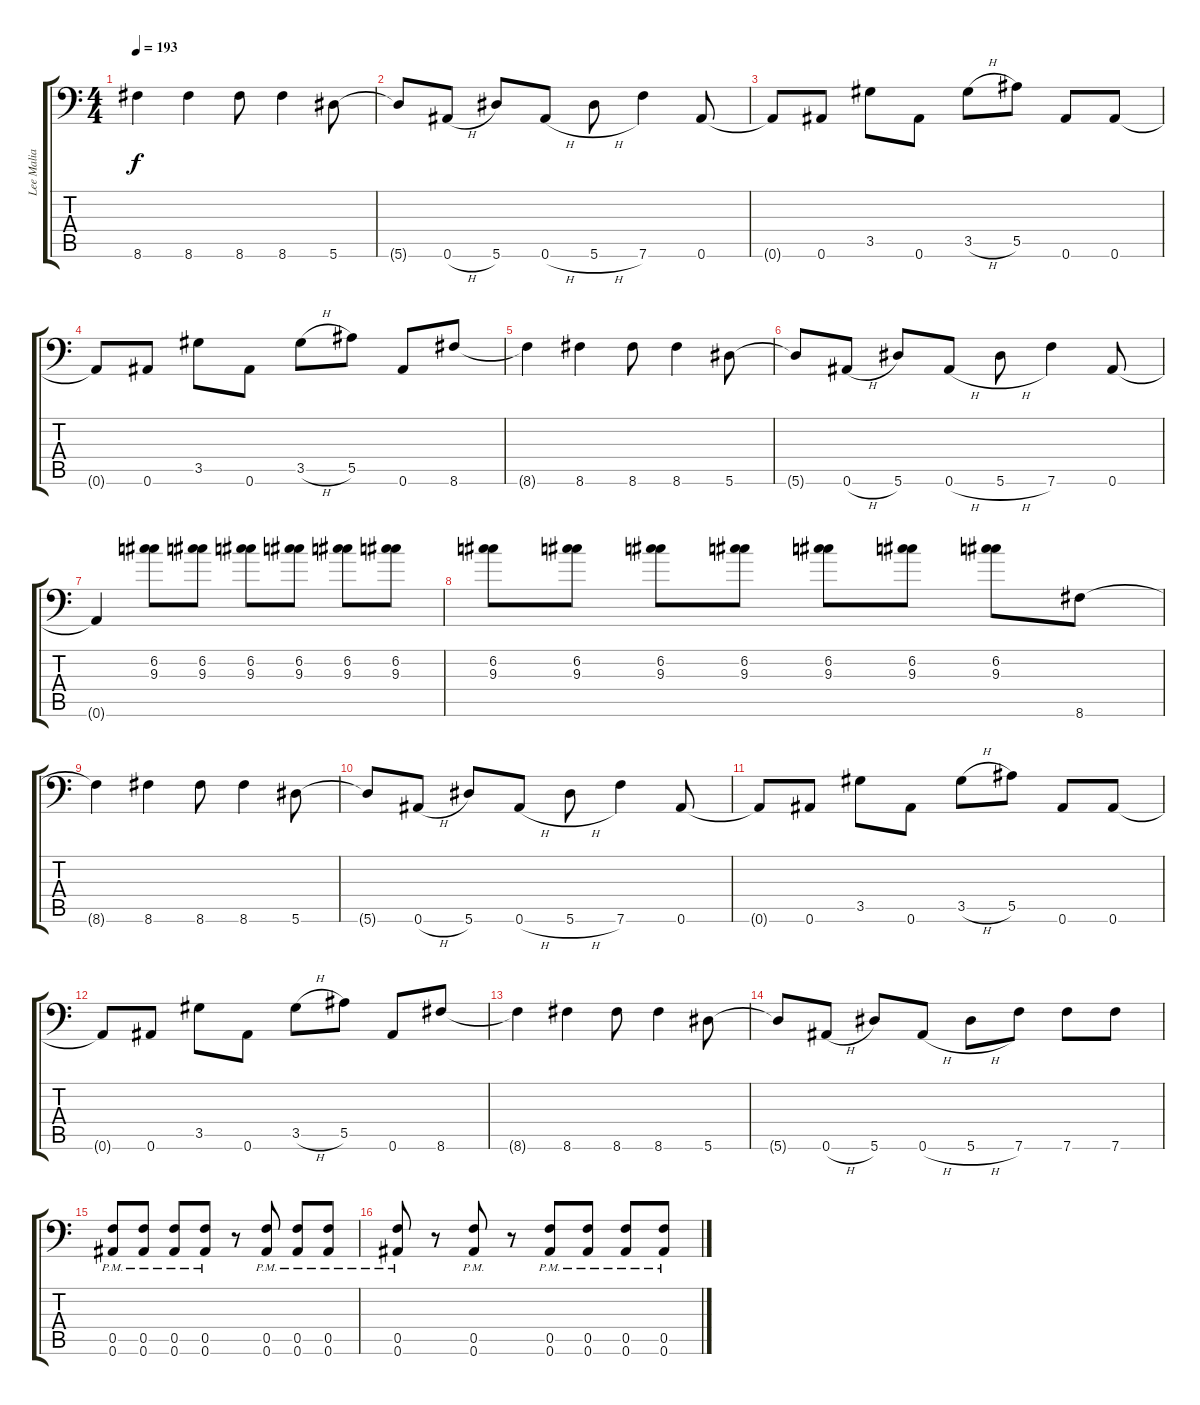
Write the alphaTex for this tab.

\track ("Lee Malia" "Lee Malia") {instrument distortionguitar}
\staff {score tabs}
\tuning (C4 G3 Eb3 Bb2 F2 Bb1) {hide}
\ts (4 4)
\tempo 193
\clef f4
\ks c
8.6.4{dy f} 8.6.4 8.6.8 8.6.4 5.6.8 |
5.6{t}.8 0.6{h}.8 5.6.8 0.6{h}.8 5.6{h}.8 7.6.4 0.6.8 |
0.6{t}.8 0.6.8 3.5.8 0.6.8 3.5{h}.8 5.5.8 0.6.8 0.6.8 |
0.6{t}.8 0.6.8 3.5.8 0.6.8 3.5{h}.8 5.5.8 0.6.8 8.6.8 |
8.6{t}.4 8.6.4 8.6.8 8.6.4 5.6.8 |
5.6{t}.8 0.6{h}.8 5.6.8 0.6{h}.8 5.6{h}.8 7.6.4 0.6.8 |
0.6{t}.4 (6.2 9.3).8 (6.2 9.3).8 (6.2 9.3).8 (6.2 9.3).8 (6.2 9.3).8 (6.2 9.3).8 |
(6.2 9.3).8 (6.2 9.3).8 (6.2 9.3).8 (6.2 9.3).8 (6.2 9.3).8 (6.2 9.3).8 (6.2 9.3).8 8.6.8 |
8.6{t}.4 8.6.4 8.6.8 8.6.4 5.6.8 |
5.6{t}.8 0.6{h}.8 5.6.8 0.6{h}.8 5.6{h}.8 7.6.4 0.6.8 |
0.6{t}.8 0.6.8 3.5.8 0.6.8 3.5{h}.8 5.5.8 0.6.8 0.6.8 |
0.6{t}.8 0.6.8 3.5.8 0.6.8 3.5{h}.8 5.5.8 0.6.8 8.6.8 |
8.6{t}.4 8.6.4 8.6.8 8.6.4 5.6.8 |
5.6{t}.8 0.6{h}.8 5.6.8 0.6{h}.8 5.6{h}.8 7.6.8 7.6.8 7.6.8 |
(0.5{pm} 0.6{pm}).8 (0.5{pm} 0.6{pm}).8 (0.5{pm} 0.6{pm}).8 (0.5{pm} 0.6{pm}).8 r.8 (0.5{pm} 0.6{pm}).8 (0.5{pm} 0.6{pm}).8 (0.5{pm} 0.6{pm}).8 |
(0.5{pm} 0.6{pm}).8 r.8 (0.5{pm} 0.6{pm}).8 r.8 (0.5{pm} 0.6{pm}).8 (0.5{pm} 0.6{pm}).8 (0.5{pm} 0.6{pm}).8 (0.5{pm} 0.6{pm}).8
